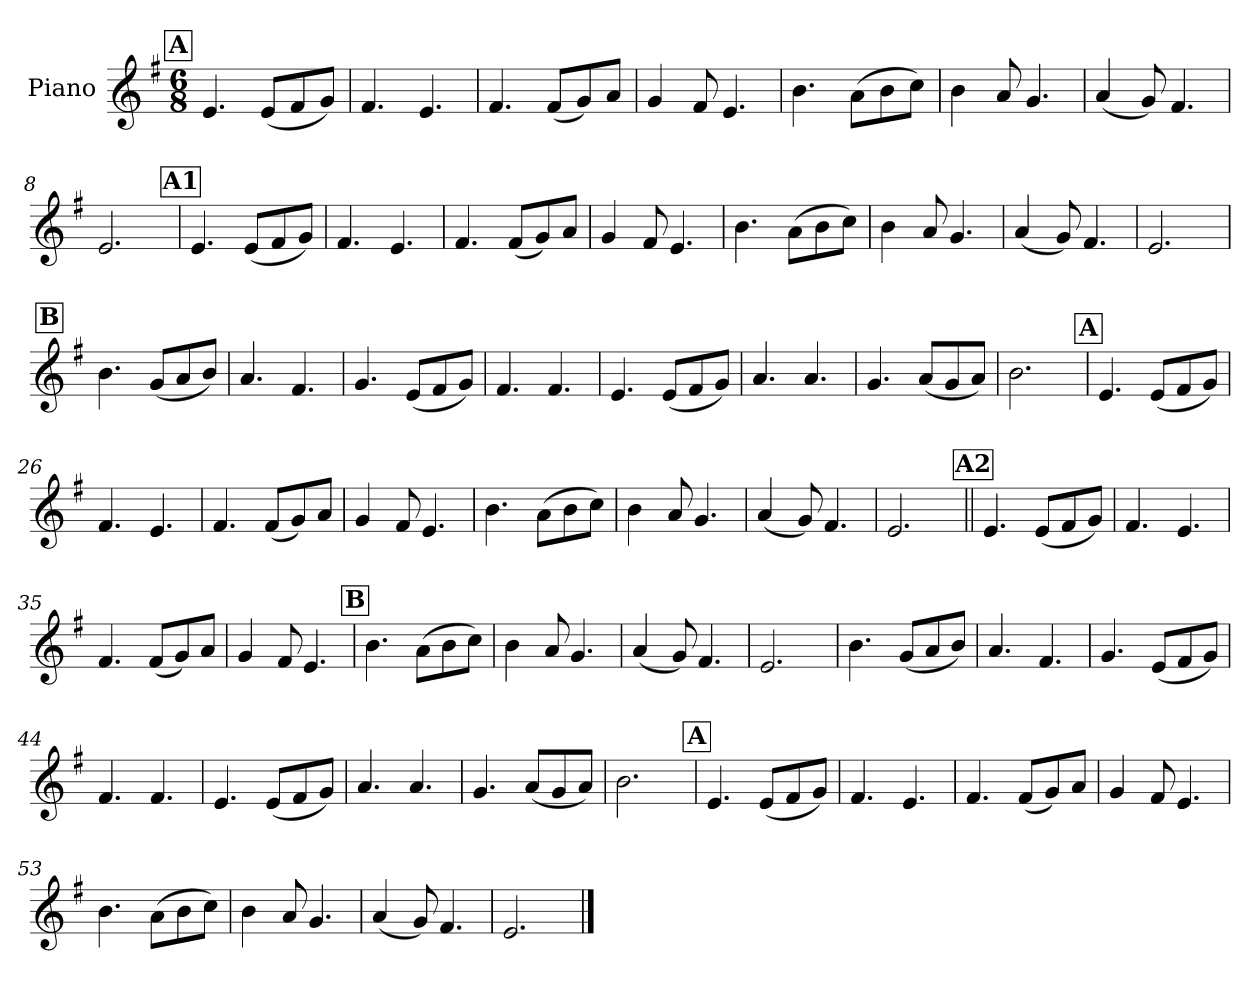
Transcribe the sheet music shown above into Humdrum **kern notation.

**kern
*part1
*staff1
*I"Piano
*I'Pno.
*clefG2
*k[f#]
*M6/8
!!LO:REH:place=s1:a:B:fs=14:t=A
=1
4.e/
(8e/L
8f#/
8g/J)
=2
4.f#/
4.e/
=3
4.f#/
(8f#/L
8g/)
8a/J
=4
4g/
8f#/
4.e/
=5
4.b\
(8a\L
8b\
8cc\J)
=6
4b\
8a/
4.g/
=7
(4a/
8g/)
4.f#/
=8
2.e/
!!LO:REH:place=s1:a:B:fs=14:t=A1
=9
4.e/
(8e/L
8f#/
8g/J)
!!LO:LB:g=z
=10
4.f#/
4.e/
=11
4.f#/
(8f#/L
8g/)
8a/J
=12
4g/
8f#/
4.e/
=13
4.b\
(8a\L
8b\
8cc\J)
=14
4b\
8a/
4.g/
=15
(4a/
8g/)
4.f#/
=16
2.e/
!!LO:REH:place=s1:a:B:fs=14:t=B
=17
4.b\
(8g/L
8a/
8b/J)
=18
4.a/
4.f#/
!!LO:LB:g=z
=19
4.g/
(8e/L
8f#/
8g/J)
=20
4.f#/
4.f#/
=21
4.e/
(8e/L
8f#/
8g/J)
=22
4.a/
4.a/
=23
4.g/
(8a/L
8g/
8a/J)
=24
2.b\
!!LO:REH:place=s1:a:B:fs=14:t=A
=25
4.e/
(8e/L
8f#/
8g/J)
=26
4.f#/
4.e/
=27
4.f#/
(8f#/L
8g/)
8a/J
=28
4g/
8f#/
4.e/
!!LO:LB:g=z
=29
4.b\
(8a\L
8b\
8cc\J)
=30
4b\
8a/
4.g/
=31
(4a/
8g/)
4.f#/
=32
2.e/
!!LO:REH:place=s1:a:B:fs=14:t=A2
=33||
4.e/
(8e/L
8f#/
8g/J)
=34
4.f#/
4.e/
=35
4.f#/
(8f#/L
8g/)
8a/J
=36
4g/
8f#/
4.e/
!!LO:REH:place=s1:a:B:fs=14:t=B
=37
4.b\
(8a\L
8b\
8cc\J)
!!LO:LB:g=z
=38
4b\
8a/
4.g/
=39
(4a/
8g/)
4.f#/
=40
2.e/
=41
4.b\
(8g/L
8a/
8b/J)
=42
4.a/
4.f#/
=43
4.g/
(8e/L
8f#/
8g/J)
=44
4.f#/
4.f#/
=45
4.e/
(8e/L
8f#/
8g/J)
=46
4.a/
4.a/
=47
4.g/
(8a/L
8g/
8a/J)
!!LO:LB:g=z
=48
2.b\
!!LO:REH:place=s1:a:B:fs=14:t=A
=49
4.e/
(8e/L
8f#/
8g/J)
=50
4.f#/
4.e/
=51
4.f#/
(8f#/L
8g/)
8a/J
=52
4g/
8f#/
4.e/
=53
4.b\
(8a\L
8b\
8cc\J)
=54
4b\
8a/
4.g/
=55
(4a/
8g/)
4.f#/
=56
2.e/
==
*-
